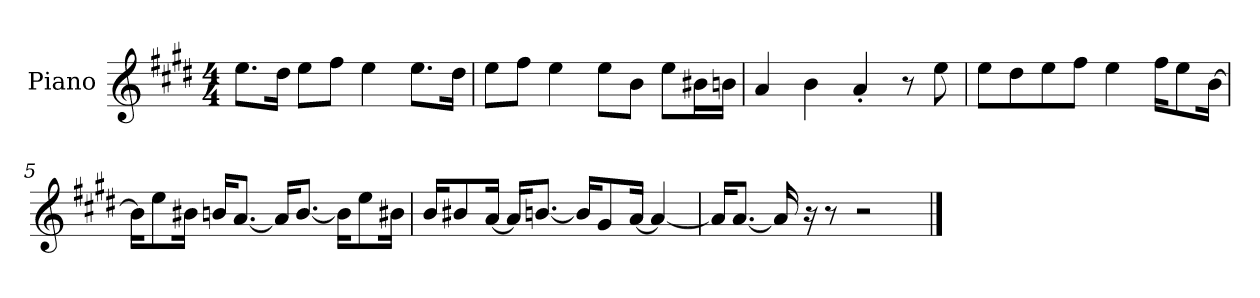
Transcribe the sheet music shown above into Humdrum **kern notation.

**kern
*part1
*staff1
*I"Piano
*I'P-no
*clefG2
*k[f#c#g#d#]
*M4/4
*MM90
=1
8.ee\L
16dd#\Jk
8ee\L
8ff#\J
4ee\
8.ee\L
16dd#\Jk
=2
8ee\L
8ff#\J
4ee\
8ee\L
8b\J
8ee\L
16b#X\L
16bn\JJ
=3
4a/
4b\
4a'/
8r
8ee\
=4
8ee\L
8dd#\
8ee\
8ff#\J
4ee\
16ff#\KL
8ee\
[16b\Jk
!!LO:LB:g=z
=5
16b\KL]
8ee\
16b#X\Jk
16bn/KL
[8.a/J
16a/KL]
[8.b/J
16b\KL]
8ee\
16b#X\Jk
=6
16b/KL
8b#X/
[16a/Jk
16a/KL]
[8.bn/J
16b/KL]
8g#/
[16a/Jk
4a/_
=7
16a/KL]
[8.a/J
16a/]
16r
8r
2r
==
*-
